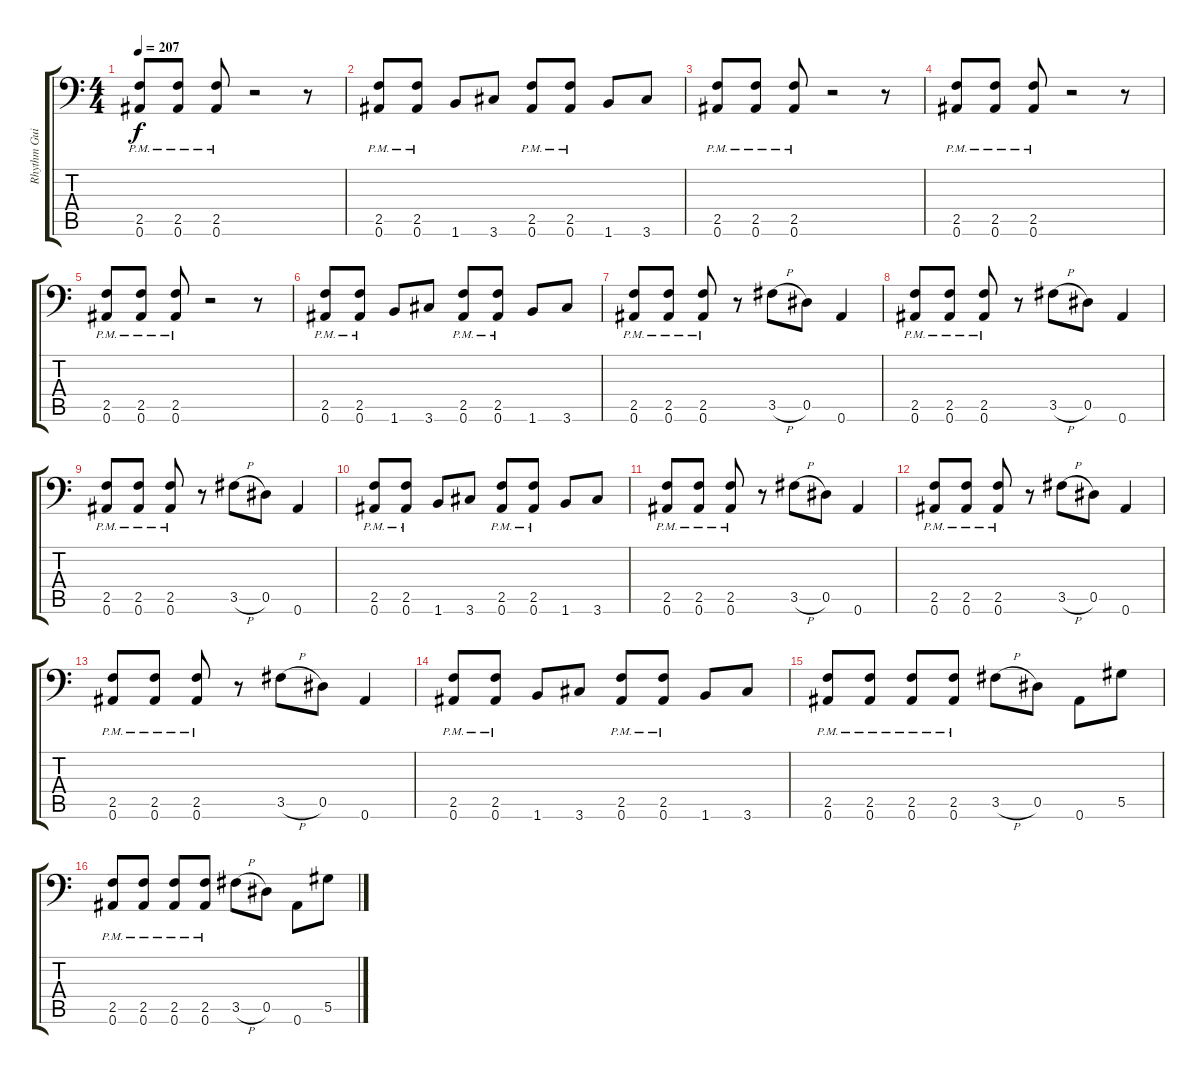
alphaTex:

\track ("Rhythm Guitar" "Rhythm Gui") {instrument overdrivenguitar}
\staff {score tabs}
\tuning (Bb3 F3 Db3 Ab2 Eb2 Bb1) {hide}
\ts (4 4)
\tempo 207
\clef f4
\ks c
(2.5{pm} 0.6{pm}).8{dy f} (2.5{pm} 0.6{pm}).8 (2.5{pm} 0.6{pm}).8 r.2 r.8 |
(2.5{pm} 0.6{pm}).8 (2.5{pm} 0.6{pm}).8 1.6.8 3.6.8 (2.5{pm} 0.6{pm}).8 (2.5{pm} 0.6{pm}).8 1.6.8 3.6.8 |
(2.5{pm} 0.6{pm}).8 (2.5{pm} 0.6{pm}).8 (2.5{pm} 0.6{pm}).8 r.2 r.8 |
(2.5{pm} 0.6{pm}).8 (2.5{pm} 0.6{pm}).8 (2.5{pm} 0.6{pm}).8 r.2 r.8 |
(2.5{pm} 0.6{pm}).8 (2.5{pm} 0.6{pm}).8 (2.5{pm} 0.6{pm}).8 r.2 r.8 |
(2.5{pm} 0.6{pm}).8 (2.5{pm} 0.6{pm}).8 1.6.8 3.6.8 (2.5{pm} 0.6{pm}).8 (2.5{pm} 0.6{pm}).8 1.6.8 3.6.8 |
(2.5{pm} 0.6{pm}).8 (2.5{pm} 0.6{pm}).8 (2.5{pm} 0.6{pm}).8 r.8 3.5{h}.8 0.5.8 0.6.4 |
(2.5{pm} 0.6{pm}).8 (2.5{pm} 0.6{pm}).8 (2.5{pm} 0.6{pm}).8 r.8 3.5{h}.8 0.5.8 0.6.4 |
(2.5{pm} 0.6{pm}).8 (2.5{pm} 0.6{pm}).8 (2.5{pm} 0.6{pm}).8 r.8 3.5{h}.8 0.5.8 0.6.4 |
(2.5{pm} 0.6{pm}).8 (2.5{pm} 0.6{pm}).8 1.6.8 3.6.8 (2.5{pm} 0.6{pm}).8 (2.5{pm} 0.6{pm}).8 1.6.8 3.6.8 |
(2.5{pm} 0.6{pm}).8 (2.5{pm} 0.6{pm}).8 (2.5{pm} 0.6{pm}).8 r.8 3.5{h}.8 0.5.8 0.6.4 |
(2.5{pm} 0.6{pm}).8 (2.5{pm} 0.6{pm}).8 (2.5{pm} 0.6{pm}).8 r.8 3.5{h}.8 0.5.8 0.6.4 |
(2.5{pm} 0.6{pm}).8 (2.5{pm} 0.6{pm}).8 (2.5{pm} 0.6{pm}).8 r.8 3.5{h}.8 0.5.8 0.6.4 |
(2.5{pm} 0.6{pm}).8 (2.5{pm} 0.6{pm}).8 1.6.8 3.6.8 (2.5{pm} 0.6{pm}).8 (2.5{pm} 0.6{pm}).8 1.6.8 3.6.8 |
(2.5{pm} 0.6{pm}).8 (2.5{pm} 0.6{pm}).8 (2.5{pm} 0.6{pm}).8 (2.5{pm} 0.6{pm}).8 3.5{h}.8 0.5.8 0.6.8 5.5.8 |
(2.5{pm} 0.6{pm}).8 (2.5{pm} 0.6{pm}).8 (2.5{pm} 0.6{pm}).8 (2.5{pm} 0.6{pm}).8 3.5{h}.8 0.5.8 0.6.8 5.5.8
